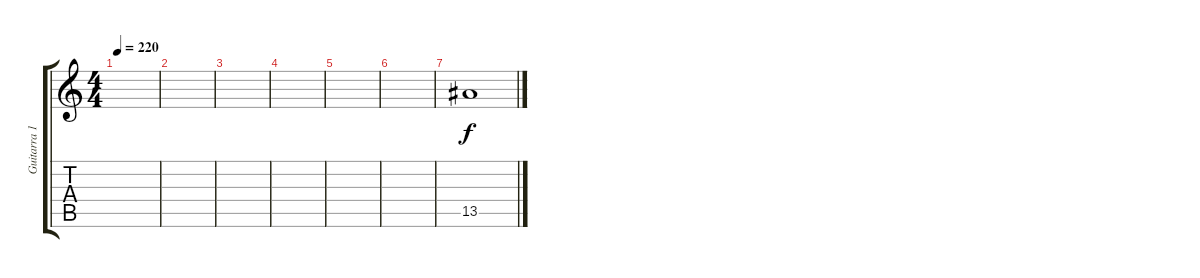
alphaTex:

\track ("Guitarra 1" "Guitarra 1") {instrument distortionguitar}
\staff {score tabs}
\tuning (E4 B3 G3 D3 A2 E2) {hide}
\ts (4 4)
\tempo 220
\clef g2
\ks c
|
|
|
|
|
|
13.5.1
